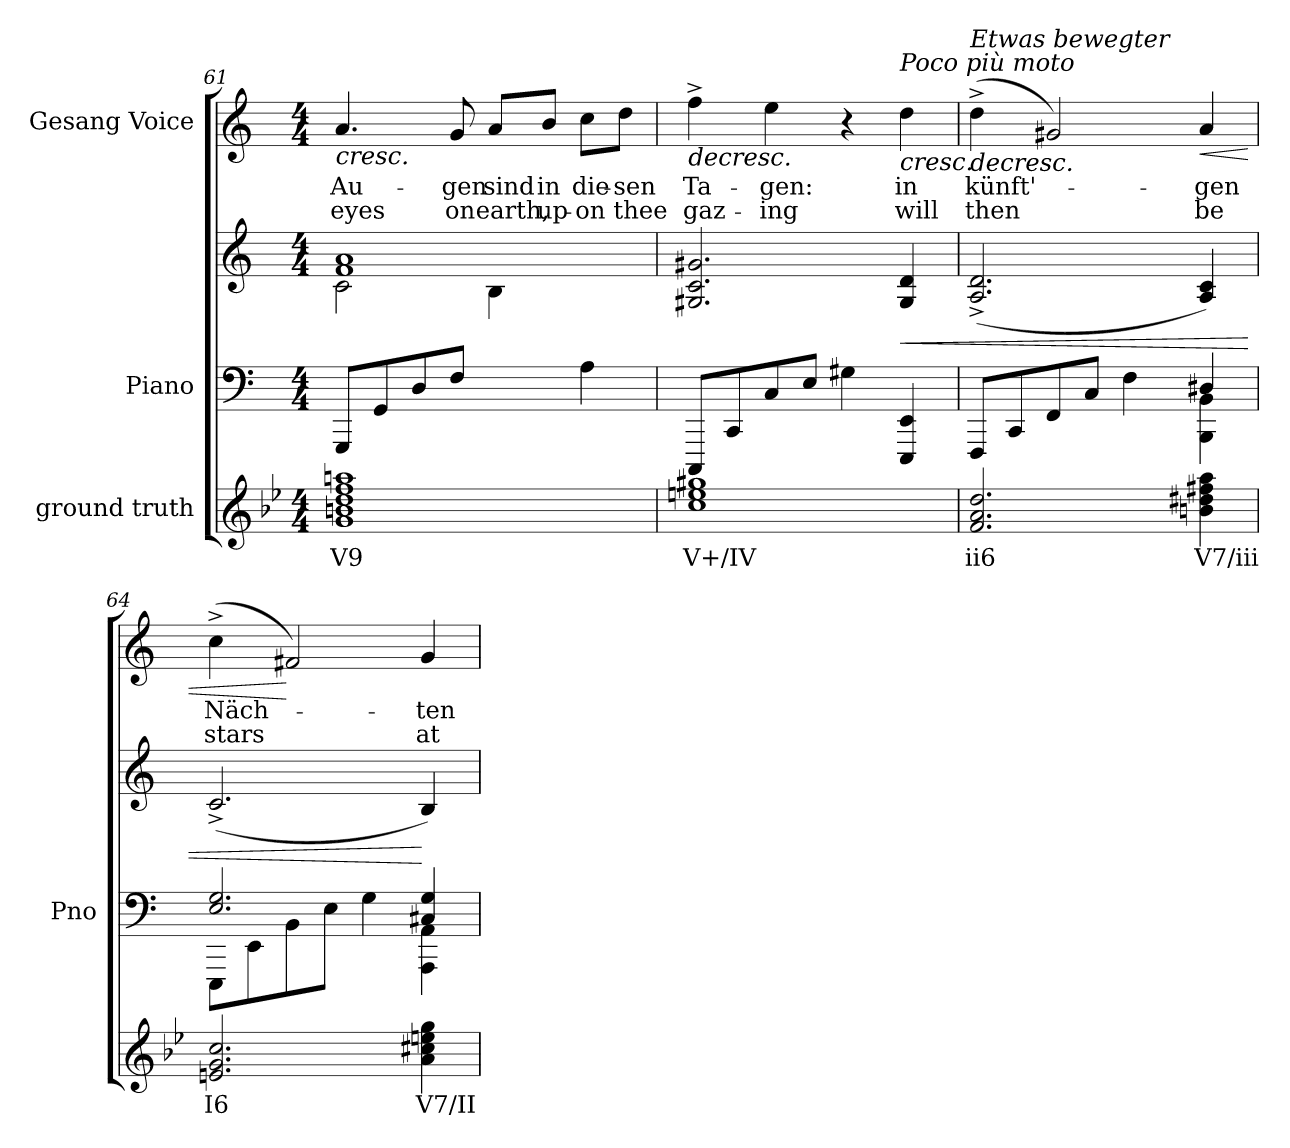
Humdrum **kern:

**kern	**text	**kern	**kern	**dynam	**kern	**text	**text	**dynam
*part3	*part3	*part2	*part2	*part2	*part1	*part1	*part1	*part1
*staff4	*staff4	*staff3	*staff2	*staff2/3	*staff1	*staff1	*staff1	*staff1
*I"ground truth	*	*I"Piano	*	*	*I"Gesang Voice	*	*	*
*	*	*I'Pno	*	*	*	*	*	*
*	*	*clefF4	*clefG2	*	*clefG2	*	*	*
*k[b-e-]	*	*k[]	*k[]	*	*k[]	*	*	*
*M4/4	*	*M4/4	*M4/4	*	*M4/4	*	*	*
=61	=61	=61	=61	=61	=61	=61	=61	=61
*	*	*^	*^	*	*	*	*	*
!	!	!	!	!	!	!	!	!LO:LY:b	!LO:LY:b	!LO:HP:b
1g 1bn 1dd 1ff 1aan	V9	2.ryy	8GGG/L	1f 1a	(>2c\	.	4.a/	Au-	eyes	<
.	.	.	8GG/	.	.	.	.	.	.	.
.	.	.	8D/	.	.	.	.	.	.	.
!	!	!	!	!	!	!	!	!LO:LY:b	!LO:LY:b	!
.	.	.	8F/J	.	.	.	8g/	-gen	on	.
!	!	!	!	!	!	!	!	!LO:LY:b	!LO:LY:b	!
.	.	.	2ryy	.	(<4B\	.	8a/L	sind	earth,	.
!	!	!	!	!	!	!	!	!LO:LY:b	!LO:LY:b	!
.	.	.	.	.	.	.	8b\J	in	up-	.
!	!	!	!	!	!	!	!	!LO:LY:b	!LO:LY:b	!
.	.	4A\)	.	.	4ryy	.	8cc\L	die-	-on	.
!	!	!	!	!	!	!	!	!LO:LY:b	!LO:LY:b	!
.	.	.	.	.	.	.	8dd\J	-sen	thee	.
*	*	*v	*v	*	*	*	*	*	*	*
=62	=62	=62	=62	=62	=62	=62	=62	=62	=62
!	!	!	!	!	!	!	!LO:LY:b	!LO:LY:b	!LO:HP:b
1cc 1een 1gg#X	V+/IV	8CCC/L	2.G#X/ 2.c/ 2.g#X/	2rDyy	.	4ff^\	Ta-	gaz-	>
.	.	8CC/	.	.	.	.	.	.	.
!	!	!	!	!	!	!	!LO:LY:b	!LO:LY:b	!
.	.	8C/	.	.	.	4ee\	-gen:	-ing	[
.	.	8E/J	.	.	.	.	.	.	.
.	.	4G#X\	.	4rDyy	.	4r	.	.	.
!	!	!	!	!	!LO:HP:b	!	!	!	!
*	*	*	*	*	*	*MM65	*	*	*
!	!	!	!	!	!	!LO:TX:a:i:t=Poco più moto	!	!	!
!	!	!	!	!	!	!	!LO:LY:b	!LO:LY:b	!LO:HP:b
.	.	4EEE/ 4EE/	4G#/ 4d/	4rDyy	<	4dd\	in	will	<
*	*	*	*v	*v	*	*	*	*	*
.	.	.	.	.	.	.	.	]
=63	=63	=63	=63	=63	=63	=63	=63	=63
*	*	*^	*^	*	*	*	*	*
*	*	*	*	*	*^	*	*	*	*	*
!	!	!	!	!	!	!	!	!LO:TX:a:i:t=Etwas bewegter	!	!	!
!	!	!	!	!	!	!	!	!	!LO:LY:b	!LO:LY:b	!LO:HP:b
2.f 2.a 2.dd	ii6	8FFF/L	2.ryy	(>2.A/^ 2.d/^	8rDyy	2.ryy	.	(>4dd^\	künft'-	then	>
.	.	8CC/	.	.	8rDyy	.	.	.	.	.	.
.	.	8FF/	.	.	8rDyy	.	.	2g#X/)	.	.	[
.	.	8C/J	.	.	8rDyy	.	.	.	.	.	.
.	.	4F\)	.	.	8rDyy	.	.	.	.	.	.
.	.	.	.	.	8rDyy	.	.	.	.	.	.
!	!	!	!	!	!	!	!	!	!LO:LY:b	!LO:LY:b	!LO:HP:b
4bn 4dd#X 4ff#X 4aa	V7/iii	4BBB\ 4BB\	4D#X/	4A/ 4c/)	4rDyy	4ryy	.	4a/	-gen	be	<
*	*	*v	*v	*	*	*	*	*	*	*	*
*	*	*	*v	*v	*v	*	*	*	*	*
.	.	.	.	.	.	.	.	]
=64	=64	=64	=64	=64	=64	=64	=64	=64
*	*	*^	*	*	*	*	*	*
!	!	!	!	!	!	!	!LO:LY:b	!LO:LY:b	!
2.en 2.g 2.cc	I6	2.E/ 2.G/	8EEE\L	(>2.c^/	.	(>4cc^\	Näch-	stars	.
.	.	.	8EE\	.	.	.	.	.	.
.	.	.	8BB\	.	.	2f#X/)	.	.	[
.	.	.	8E\J	.	.	.	.	.	.
.	.	.	4G\	.	.	.	.	.	.
!	!	!	!	!	!	!	!LO:LY:b	!LO:LY:b	!
4a 4cc#X 4een 4gg	V7/II	4C#X/ 4G/	4AAA\ 4AA\	4B/)	[	4g/	-ten	at	.
*	*	*v	*v	*	*	*	*	*	*
=	=	=	=	=	=	=	=	=
*-	*-	*-	*-	*-	*-	*-	*-	*-
